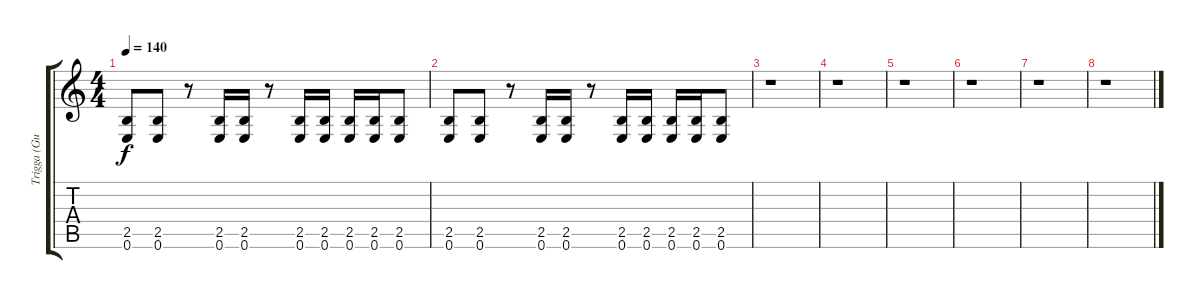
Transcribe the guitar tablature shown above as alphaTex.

\track ("Trigga (Guitar 1)" "Trigga (Gu") {instrument distortionguitar}
\staff {score tabs}
\tuning (E4 B3 G3 D3 A2 E2) {hide}
\ts (4 4)
\tempo 140
\clef g2
\ks c
(2.5 0.6).8{dy f} (2.5 0.6).8 r.8 (2.5 0.6).16 (2.5 0.6).16 r.8 (2.5 0.6).16 (2.5 0.6).16 (2.5 0.6).16 (2.5 0.6).16 (2.5 0.6).8 |
(2.5 0.6).8 (2.5 0.6).8 r.8 (2.5 0.6).16 (2.5 0.6).16 r.8 (2.5 0.6).16 (2.5 0.6).16 (2.5 0.6).16 (2.5 0.6).16 (2.5 0.6).8 |
r.1 |
r.1 |
r.1 |
r.1 |
r.1 |
r.1
